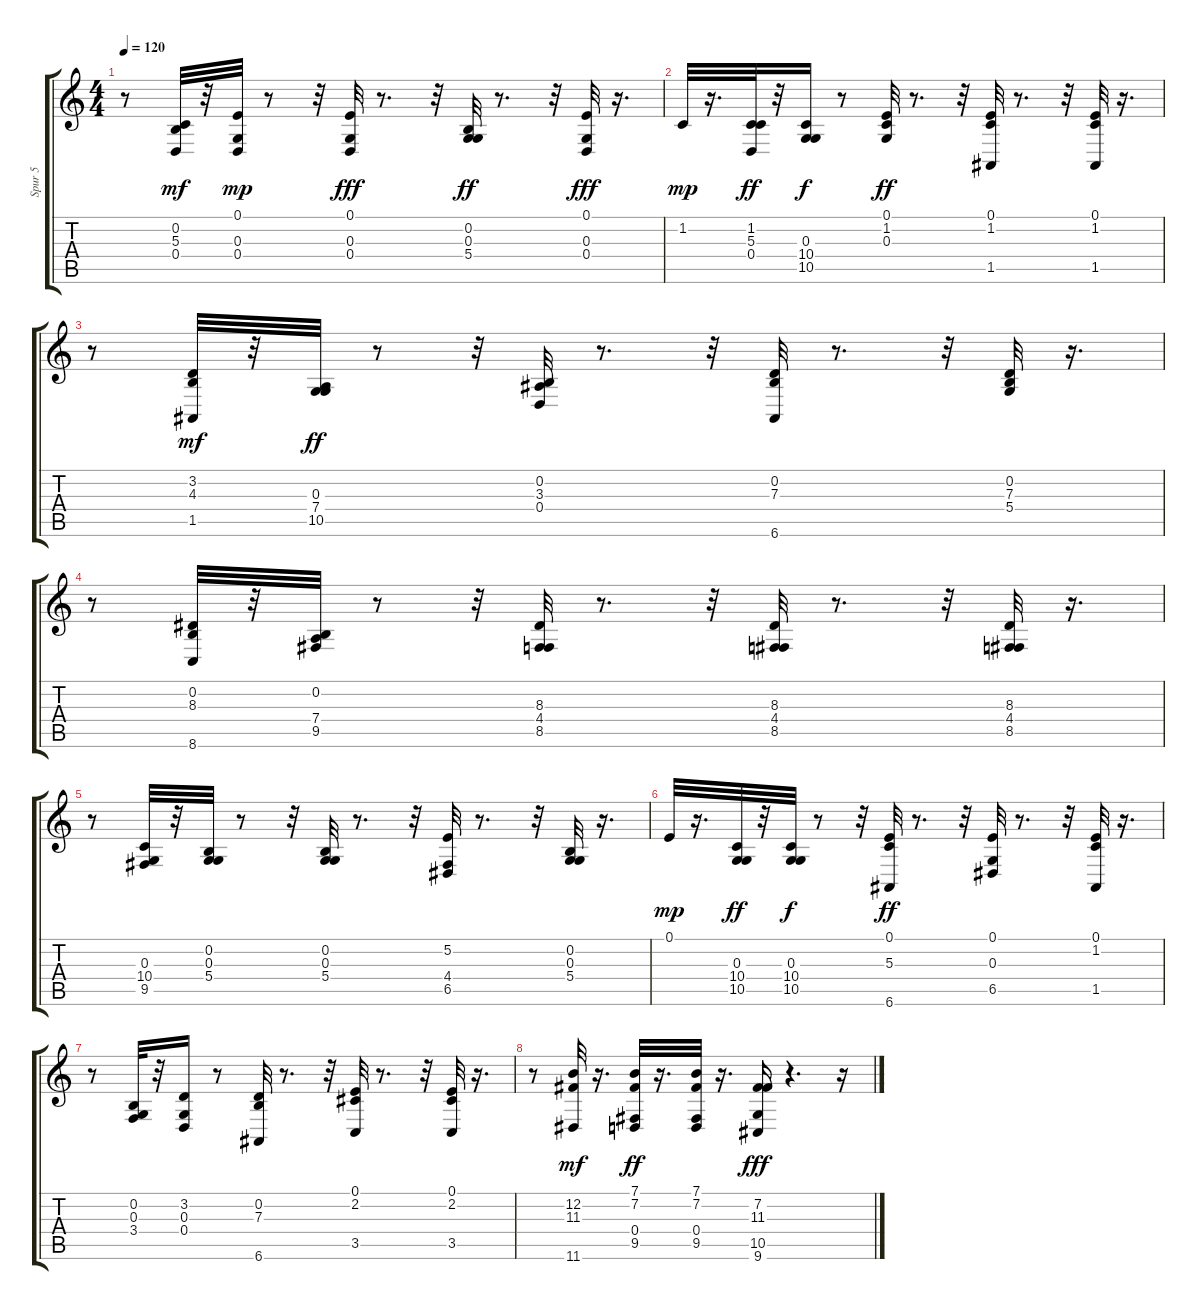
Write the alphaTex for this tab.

\track ("Spur 5" "Spur 5") {instrument electricgrandpiano}
\staff {score tabs}
\tuning (E4 B3 G3 D3 A2 E2) {hide}
\ts (4 4)
\tempo 120
\clef g2
\ks c
r.8{dy fff} (0.2 5.3 0.4).32{dy mf} r.32 (0.1 0.3 0.4).32{dy mp} r.8 r.32 (0.1 0.3 0.4).32{dy fff} r.8{d} r.32 (0.2 0.3 5.4).32{dy ff} r.8{d} r.32 (0.1 0.3 0.4).32{dy fff} r.16{d} |
1.2.32{dy mp} r.16{d} (1.2 5.3 0.4).32{dy ff} r.32 (0.3 10.4 10.5).16{dy f} r.8 (0.1 1.2 0.3).32{dy ff} r.8{d} r.32 (0.1 1.2 1.5).32 r.8{d} r.32 (0.1 1.2 1.5).32 r.16{d} |
r.8 (3.2 4.3 1.5).32{dy mf} r.32 (0.3 7.4 10.5).32{dy ff} r.8 r.32 (0.2 3.3 0.4).32 r.8{d} r.32 (0.2 7.3 6.6).32 r.8{d} r.32 (0.2 7.3 5.4).32 r.16{d} |
r.8 (0.2 8.3 8.6).32 r.32 (0.2 7.4 9.5).32 r.8 r.32 (8.3 4.4 8.5).32 r.8{d} r.32 (8.3 4.4 8.5).32 r.8{d} r.32 (8.3 4.4 8.5).32 r.16{d} |
r.8 (0.3 10.4 9.5).32 r.32 (0.2 0.3 5.4).32 r.8 r.32 (0.2 0.3 5.4).32 r.8{d} r.32 (5.2 4.4 6.5).32 r.8{d} r.32 (0.2 0.3 5.4).32 r.16{d} |
0.1.32{dy mp} r.16{d} (0.3 10.4 10.5).32{dy ff} r.32 (0.3 10.4 10.5).32{dy f} r.8 r.32 (0.1 5.3 6.6).32{dy ff} r.8{d} r.32 (0.1 0.3 6.5).32 r.8{d} r.32 (0.1 1.2 1.5).32 r.16{d} |
r.8 (0.2 0.3 3.4).32 r.32 (3.2 0.3 0.4).16 r.8 (0.2 7.3 6.6).32 r.8{d} r.32 (0.1 2.2 3.5).32 r.8{d} r.32 (0.1 2.2 3.5).32 r.16{d} |
r.8 (12.2 11.3 11.6).32{dy mf} r.16{d} (7.1 7.2 0.4 9.5).32{dy ff} r.16{d} (7.1 7.2 0.4 9.5).32 r.16{d} (7.2 11.3 10.5 9.6).16{dy fff} r.4{d} r.16
